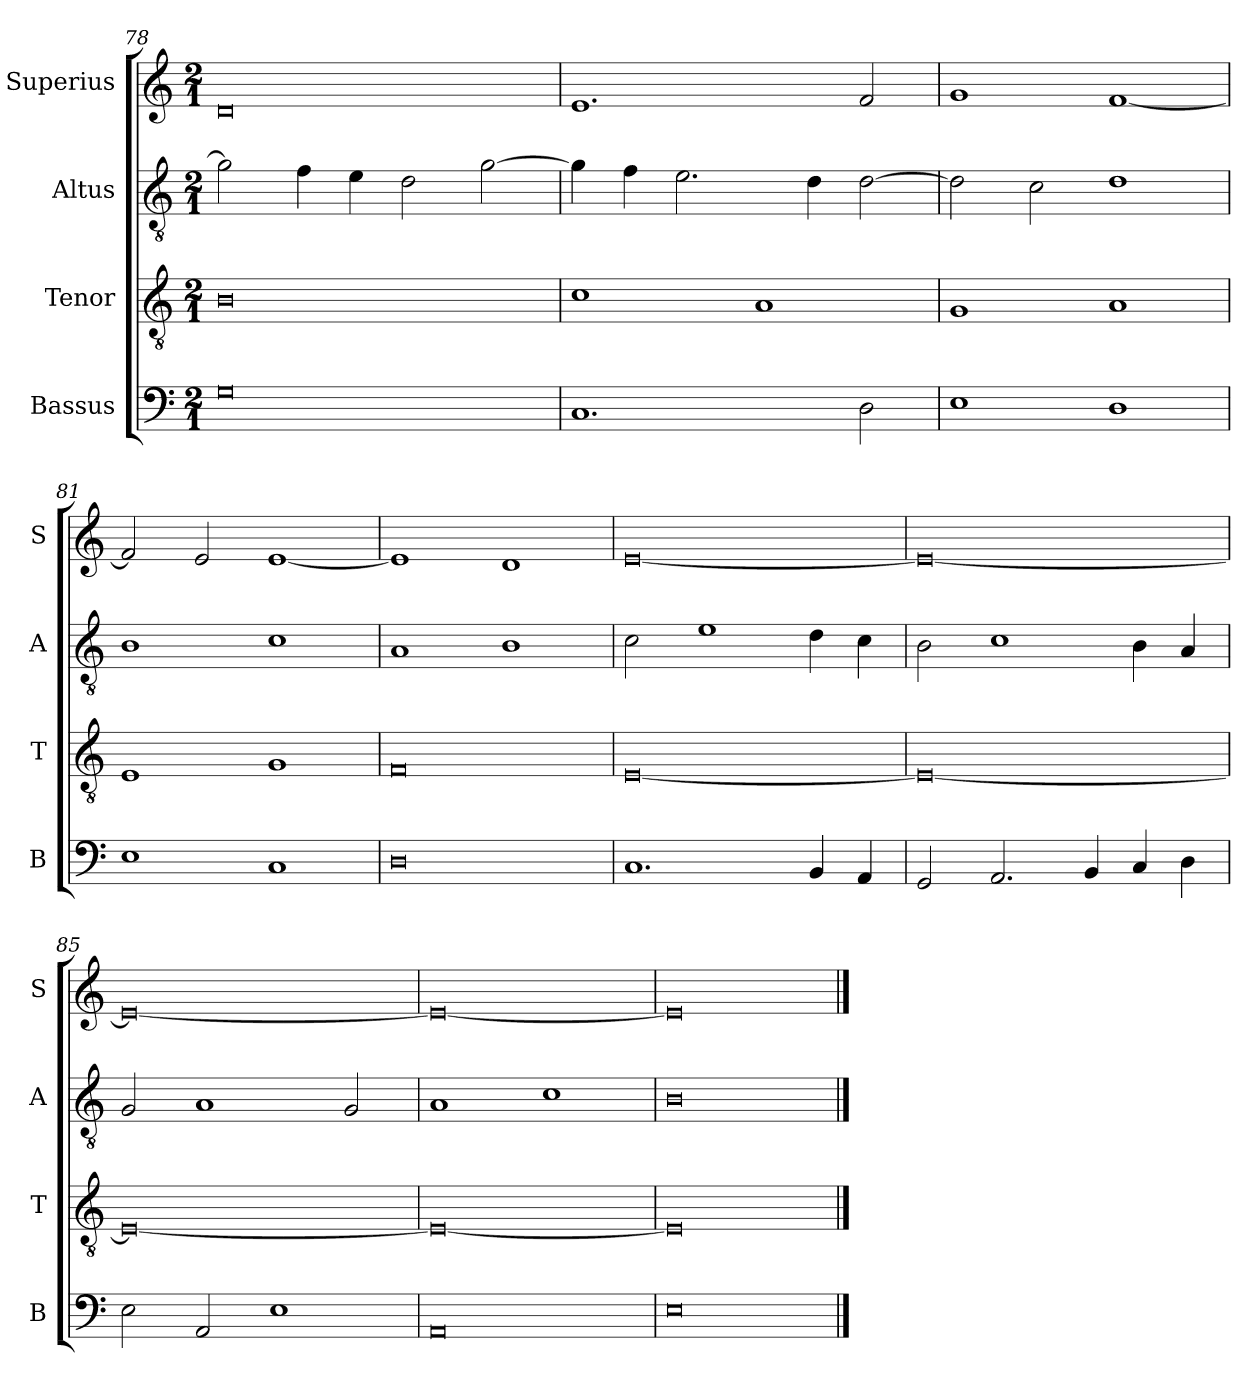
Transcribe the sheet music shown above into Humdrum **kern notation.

**kern	**kern	**kern	**kern
*part4	*part3	*part2	*part1
*staff4	*staff3	*staff2	*staff1
*I"Bassus	*I"Tenor	*I"Altus	*I"Superius
*I'B	*I'T	*I'A	*I'S
*clefF4	*clefGv2	*clefGv2	*clefG2
*k[]	*k[]	*k[]	*k[]
*M2/1	*M2/1	*M2/1	*M2/1
=78	=78	=78	=78
0G	0B	2g\]	0d
.	.	4f\	.
.	.	4e\	.
.	.	2d\	.
.	.	[2g\	.
=79	=79	=79	=79
1.C	1c	4g\]	1.e
.	.	4f\	.
.	.	2.e\	.
.	1A	.	.
.	.	4d\	.
2D\	.	[2d\	2f/
=80	=80	=80	=80
1E	1G	2d\]	1g
.	.	2c\	.
1D	1A	1d	[1f
=81	=81	=81	=81
1E	1E	1B	2f/]
.	.	.	2e/
1C	1G	1c	[1e
=82	=82	=82	=82
0D	0F	1A	1e]
.	.	1B	1d
=83	=83	=83	=83
1.C	[0E	2c\	[0e
.	.	1e	.
4BB/	.	4d\	.
4AA/	.	4c\	.
=84	=84	=84	=84
2GG/	0E_	2B\	0e_
2.AA/	.	1c	.
4BB/	.	.	.
4C/	.	4B\	.
4D\	.	4A/	.
=85	=85	=85	=85
2E\	0E_	2G/	0e_
2AA/	.	1A	.
1E	.	.	.
.	.	2G/	.
=86	=86	=86	=86
0AA	0E_	1A	0e_
.	.	1c	.
=87	=87	=87	=87
0E	0E]	0B	0e]
==	==	==	==
*-	*-	*-	*-
